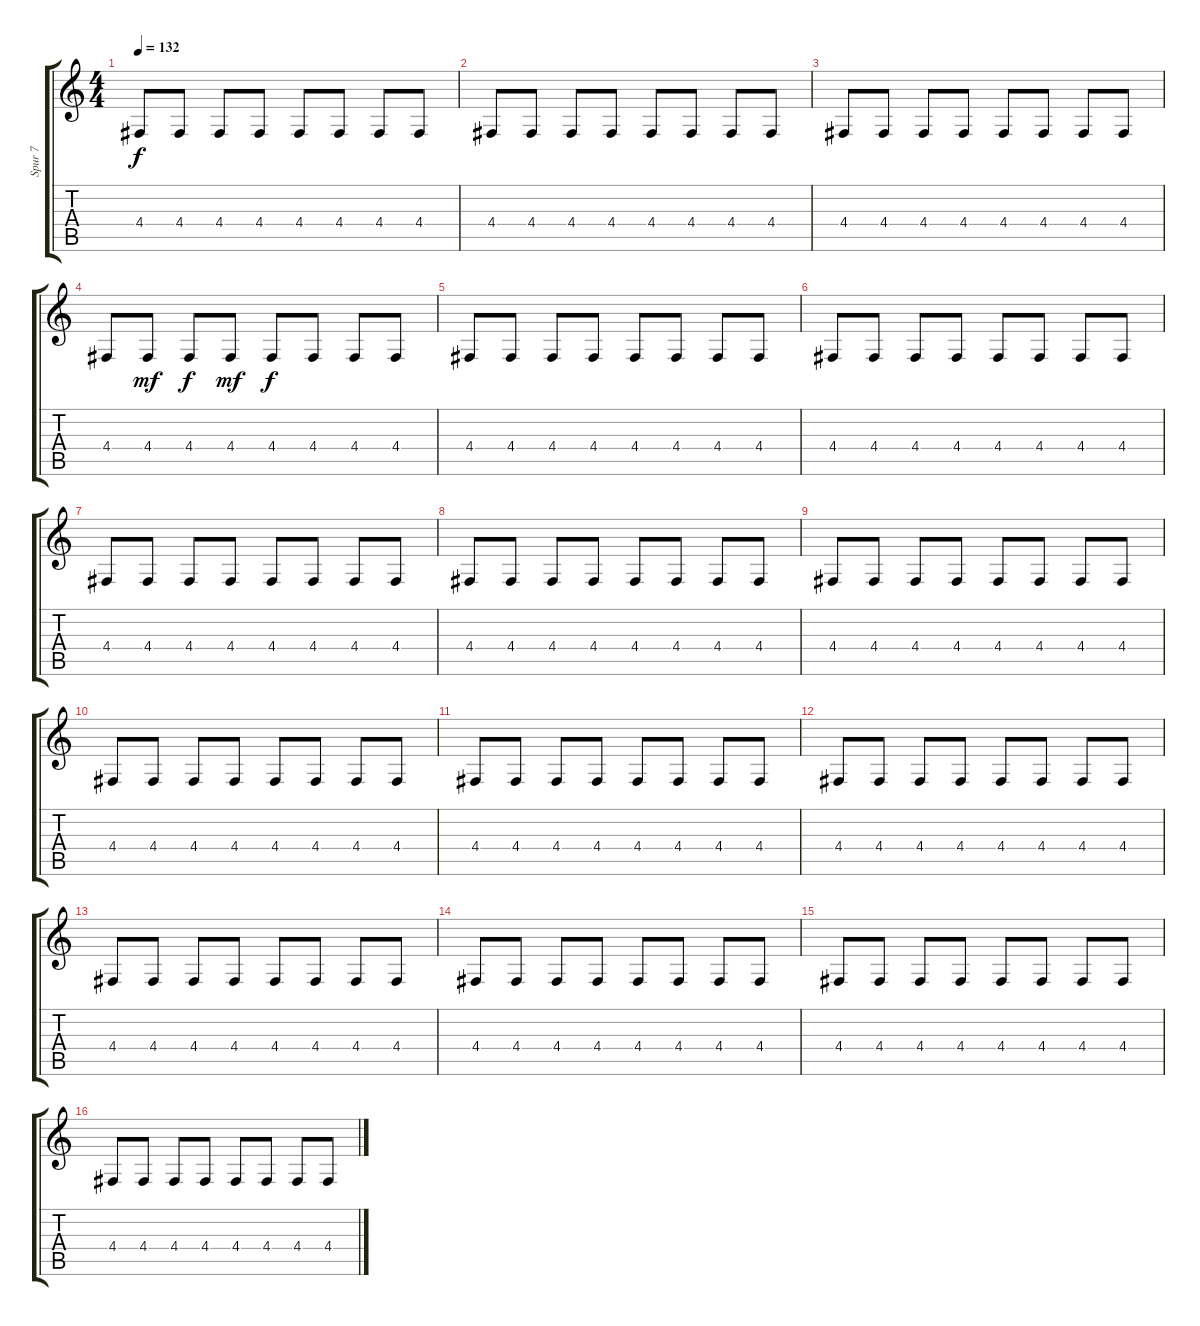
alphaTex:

\track ("Spur 7" "Spur 7") {instrument celesta}
\staff {score tabs}
\tuning (E4 B3 G3 D3 A2 E2) {hide}
\ts (4 4)
\tempo 132
\clef g2
\ks c
4.4.8{dy f} 4.4.8 4.4.8 4.4.8 4.4.8 4.4.8 4.4.8 4.4.8 |
4.4.8 4.4.8 4.4.8 4.4.8 4.4.8 4.4.8 4.4.8 4.4.8 |
4.4.8 4.4.8 4.4.8 4.4.8 4.4.8 4.4.8 4.4.8 4.4.8 |
4.4.8 4.4.8{dy mf} 4.4.8{dy f} 4.4.8{dy mf} 4.4.8{dy f} 4.4.8 4.4.8 4.4.8 |
4.4.8 4.4.8 4.4.8 4.4.8 4.4.8 4.4.8 4.4.8 4.4.8 |
4.4.8 4.4.8 4.4.8 4.4.8 4.4.8 4.4.8 4.4.8 4.4.8 |
4.4.8 4.4.8 4.4.8 4.4.8 4.4.8 4.4.8 4.4.8 4.4.8 |
4.4.8 4.4.8 4.4.8 4.4.8 4.4.8 4.4.8 4.4.8 4.4.8 |
4.4.8 4.4.8 4.4.8 4.4.8 4.4.8 4.4.8 4.4.8 4.4.8 |
4.4.8 4.4.8 4.4.8 4.4.8 4.4.8 4.4.8 4.4.8 4.4.8 |
4.4.8 4.4.8 4.4.8 4.4.8 4.4.8 4.4.8 4.4.8 4.4.8 |
4.4.8 4.4.8 4.4.8 4.4.8 4.4.8 4.4.8 4.4.8 4.4.8 |
4.4.8 4.4.8 4.4.8 4.4.8 4.4.8 4.4.8 4.4.8 4.4.8 |
4.4.8 4.4.8 4.4.8 4.4.8 4.4.8 4.4.8 4.4.8 4.4.8 |
4.4.8 4.4.8 4.4.8 4.4.8 4.4.8 4.4.8 4.4.8 4.4.8 |
4.4.8 4.4.8 4.4.8 4.4.8 4.4.8 4.4.8 4.4.8 4.4.8
